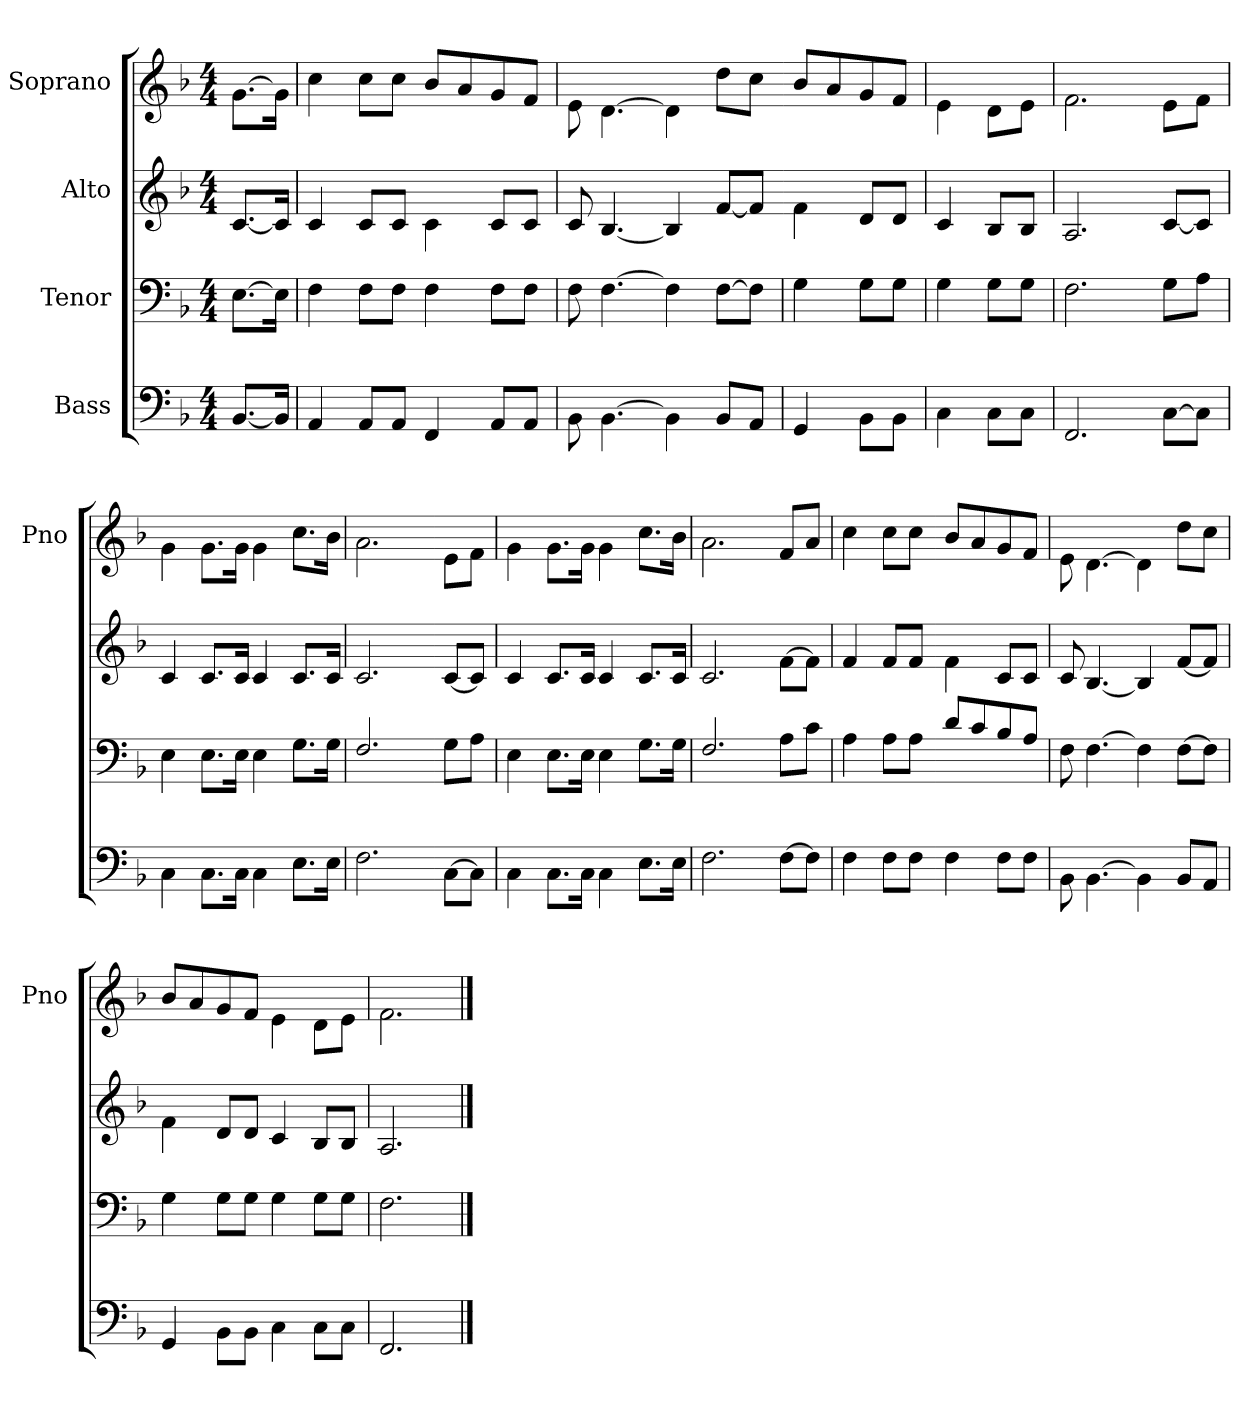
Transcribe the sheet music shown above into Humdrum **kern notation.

**kern	**kern	**kern	**kern
*part4	*part3	*part2	*part1
*staff4	*staff3	*staff2	*staff1
*I"Bass	*I"Tenor	*I"Alto	*I"Soprano
*	*	*	*I'Pno
*clefF4	*clefF4	*clefG2	*clefG2
*k[b-]	*k[b-]	*k[b-]	*k[b-]
*F:	*F:	*F:	*F:
*M4/4	*M4/4	*M4/4	*M4/4
=	=	=	=
[8.BB-/L	[8.E\L	[8.c/L	[8.g\L
16BB-/Jk]	16E\Jk]	16c/Jk]	16g\Jk]
=	=	=	=
4AA/	4F\	4c/	4cc\
8AA/L	8F\L	8c/L	8cc\L
8AA/J	8F\J	8c/J	8cc\J
4FF/	4F\	4c\	8b-/L
.	.	.	8a/
8AA/L	8F\L	8c/L	8g/
8AA/J	8F\J	8c/J	8f/J
=	=	=	=
8BB-\	8F\	8c/	8e\
[4.BB-\	[4.F\	[4.B-/	[4.d\
4BB-\]	4F\]	4B-/]	4d\]
8BB-/L	[8F\L	[8f/L	8dd\L
8AA/J	8F\J]	8f/J]	8cc\J
=	=	=-	=-
4GG/	4G\	4f\	8b-/L
.	.	.	8a/
8BB-\L	8G\L	8d/L	8g/
8BB-\J	8G\J	8d/J	8f/J
=	=	=	=
4C\	4G\	4c/	4e\
8C\L	8G\L	8B-/L	8d\L
8C\J	8G\J	8B-/J	8e\J
=	=	=	=
2.FF/	2.F\	2.A/	2.f\
[8C\L	8G\L	[8c/L	8e\L
8C\J]	8A\J	8c/J]	8f\J
=	=	=	=
4C\	4E\	4c/	4g\
8.C\L	8.E\L	8.c/L	8.g\L
16C\Jk	16E\Jk	16c/Jk	16g\Jk
4C\	4E\	4c/	4g\
8.E\L	8.G\L	8.c/L	8.cc\L
16E\Jk	16G\Jk	16c/Jk	16b-\Jk
=	=	=	=
2.F\	2.F/	2.c/	2.a\
=-	=-	=-	=-
[8C\L	8G\L	[8c/L	8e\L
8C\J]	8A\J	8c/J]	8f\J
=	=	=	=
4C\	4E\	4c/	4g\
8.C\L	8.E\L	8.c/L	8.g\L
16C\Jk	16E\Jk	16c/Jk	16g\Jk
4C\	4E\	4c/	4g\
8.E\L	8.G\L	8.c/L	8.cc\L
16E\Jk	16G\Jk	16c/Jk	16b-\Jk
=	=	=	=
2.F\	2.F/	2.c/	2.a\
[8F\L	8A\L	[8f\L	8f/L
8F\J]	8c\J	8f\J]	8a/J
=	=	=	=
4F\	4A\	4f/	4cc\
8F\L	8A\L	8f/L	8cc\L
8F\J	8A\J	8f/J	8cc\J
=-	=-	=-	=-
4F\	8d/L	4f\	8b-/L
.	8c/	.	8a/
8F\L	8B-/	8c/L	8g/
8F\J	8A/J	8c/J	8f/J
=	=	=	=
8BB-\	8F\	8c/	8e\
[4.BB-\	[4.F\	[4.B-/	[4.d\
4BB-\]	4F\]	4B-/]	4d\]
8BB-/L	[8F\L	[8f/L	8dd\L
8AA/J	8F\J]	8f/J]	8cc\J
=	=	=	=
4GG/	4G\	4f\	8b-/L
.	.	.	8a/
8BB-\L	8G\L	8d/L	8g/
8BB-\J	8G\J	8d/J	8f/J
4C\	4G\	4c/	4e\
8C\L	8G\L	8B-/L	8d\L
8C\J	8G\J	8B-/J	8e\J
=	=	=	=
2.FF/	2.F\	2.A/	2.f\
==	==	==	==
*-	*-	*-	*-
